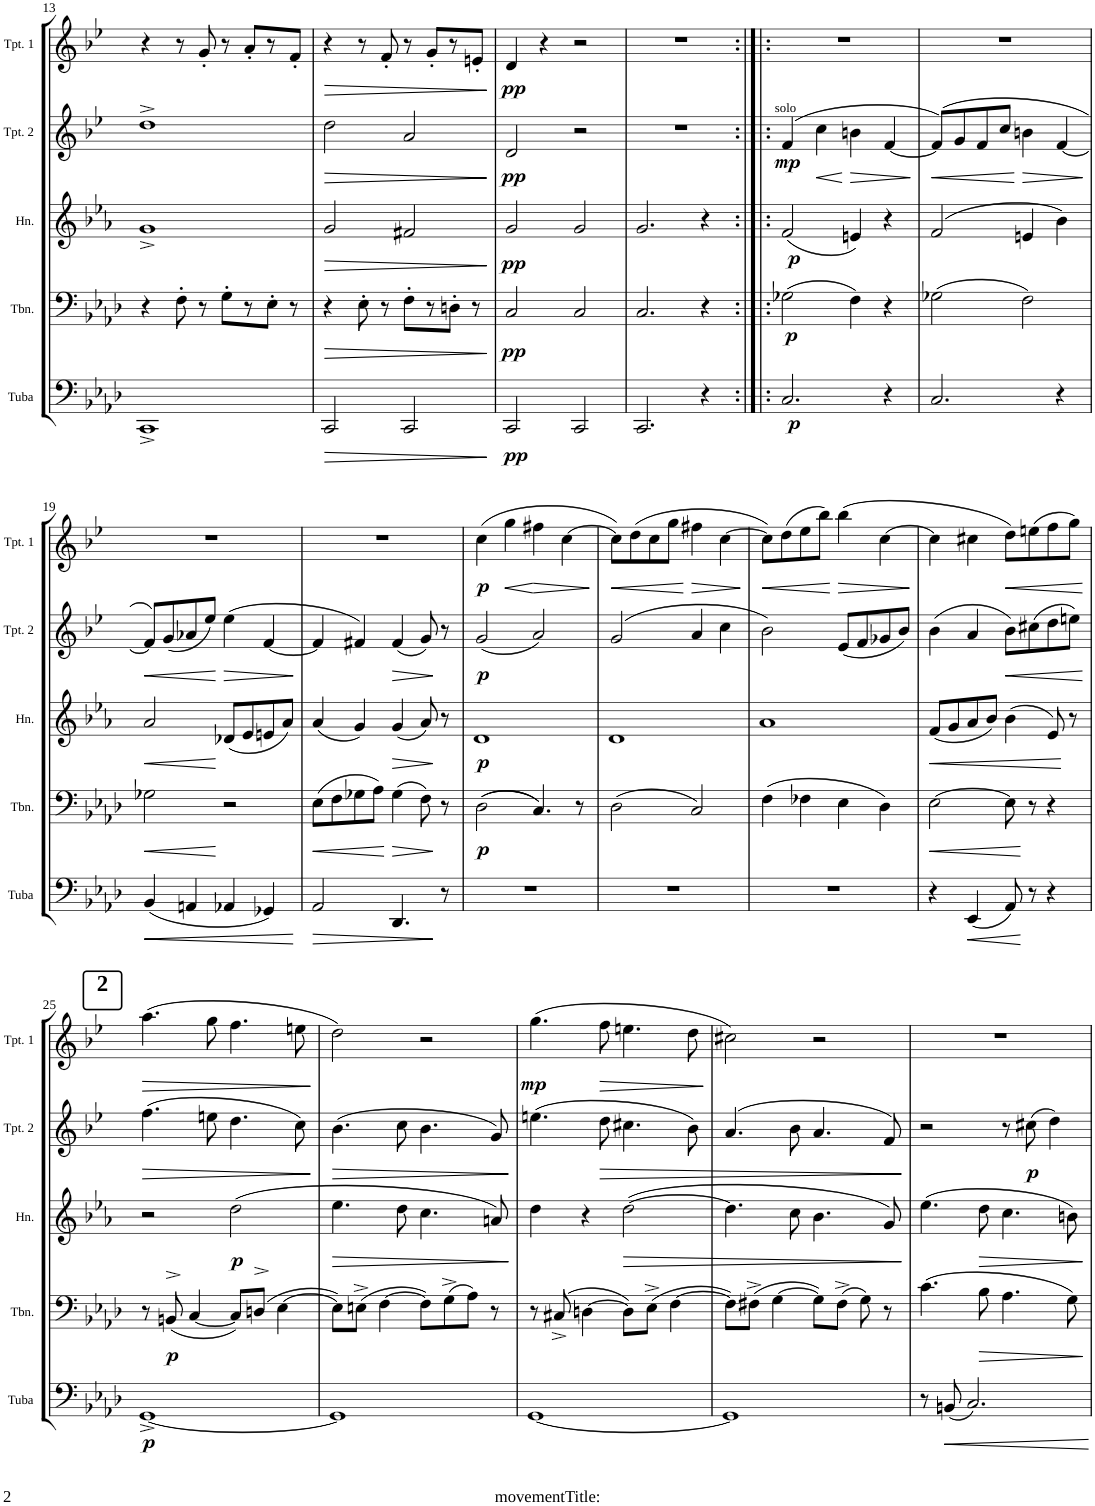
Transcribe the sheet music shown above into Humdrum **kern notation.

**kern	**dynam	**kern	**dynam	**kern	**dynam	**kern	**dynam	**kern	**dynam
*part5	*part5	*part4	*part4	*part3	*part3	*part2	*part2	*part1	*part1
*staff5	*staff5	*staff4	*staff4	*staff3	*staff3	*staff2	*staff2	*staff1	*staff1
*I"Tuba	*	*I"Trombone	*	*I"Horn in F	*	*I"Trumpet 2	*	*I"Trumpet 1	*
*I'Tuba	*	*I'Tbn.	*	*I'Hn.	*	*I'Tpt. 2	*	*I'Tpt. 1	*
!!LO:PB:g=z
*clefF4	*	*clefF4	*	*clefG2	*	*clefG2	*	*clefG2	*
*	*	*	*	*Trd4c7	*	*Trd1c2	*	*Trd1c2	*
*k[b-e-a-d-]	*	*k[b-e-a-d-]	*	*k[b-e-a-]	*	*k[b-e-]	*	*k[b-e-]	*
*M4/4	*	*M4/4	*	*M4/4	*	*M4/4	*	*M4/4	*
*met(c)	*	*met(c)	*	*met(c)	*	*met(c)	*	*met(c)	*
=13	=13	=13	=13	=13	=13	=13	=13	=13	=13
1CC^	.	4r	.	1g^	.	1dd^	.	4r	.
.	.	8F'\	.	.	.	.	.	8r	.
.	.	8r	.	.	.	.	.	8g'/	.
.	.	8G'\L	.	.	.	.	.	8r	.
.	.	8r	.	.	.	.	.	8a'/L	.
.	.	8E-'\J	.	.	.	.	.	8r	.
.	.	8r	.	.	.	.	.	8f'/J	.
=14	=14	=14	=14	=14	=14	=14	=14	=14	=14
!	!LO:HP:b	!	!LO:HP:b	!	!LO:HP:b	!	!LO:HP:b	!	!LO:HP:b
2CC/	>	4r	>	2g/	>	2dd\	>	4r	>
.	.	8E-'\	.	.	.	.	.	8r	.
.	.	8r	.	.	.	.	.	8f'/	.
2CC/	.	8F'\L	.	2f#X/	.	2a/	.	8r	.
.	.	8r	.	.	.	.	.	8g'/L	.
.	.	8Dn'\J	.	.	.	.	.	8r	.
.	.	8r	.	.	.	.	.	8en'/J	.
.	]	.	]	.	]	.	]	.	]
=15	=15	=15	=15	=15	=15	=15	=15	=15	=15
!	!LO:DY:b	!	!LO:DY:b	!	!LO:DY:b	!	!LO:DY:b	!	!LO:DY:b
2CC/	pp	2C/	pp	2g/	pp	2d/	pp	4d/	pp
.	.	.	.	.	.	.	.	4r	.
2CC/	.	2C/	.	2g/	.	2r	.	2r	.
=16	=16	=16	=16	=16	=16	=16	=16	=16	=16
2.CC/	.	2.C/	.	2.g/	.	1r	.	1r	.
4r	.	4r	.	4r	.	.	.	.	.
=17:|!|:	=17:|!|:	=17:|!|:	=17:|!|:	=17:|!|:	=17:|!|:	=17:|!|:	=17:|!|:	=17:|!|:	=17:|!|:
!	!	!	!	!	!	!LO:TX:a:t=solo	!	!	!
!	!LO:DY:b	!	!LO:DY:b	!	!LO:DY:b	!	!LO:DY:b	!	!
2.C/	p	2G-X\	p	2f/	p	4f/	mp	1r	.
!	!	!	!	!	!	!	!LO:HP:b	!	!
.	.	.	.	.	.	4cc\	<	.	.
!	!	!	!	!	!	!	!LO:HP:n=1:b	!	!
.	.	4F\	.	4en/	.	4bn\	[ >	.	.
4r	.	4r	.	4r	.	[4f/	.	.	.
.	.	.	.	.	.	.	]	.	.
=18	=18	=18	=18	=18	=18	=18	=18	=18	=18
!	!	!	!	!	!	!	!LO:HP:b	!	!
2.C/	.	2G-X\	.	2f/	.	8f/L]	<	1r	.
.	.	.	.	.	.	8g/	.	.	.
.	.	.	.	.	.	8f/	.	.	.
.	.	.	.	.	.	8cc/J	.	.	.
!	!	!	!	!	!	!	!LO:HP:n=1:b	!	!
.	.	2F\	.	4en/	.	4bn\	[ >	.	.
4r	.	.	.	4b-\	.	[4f/	.	.	.
.	.	.	.	.	.	.	]	.	.
!!LO:LB:g=z
=19	=19	=19	=19	=19	=19	=19	=19	=19	=19
!	!LO:HP:b	!	!LO:HP:b	!	!LO:HP:b	!	!LO:HP:b	!	!
4BB-/	<	2G-X\	<	2a-/	<	8f/L]	<	1r	.
.	.	.	.	.	.	8g/	.	.	.
4AAn/	.	.	.	.	.	8a-X/	.	.	.
.	.	.	.	.	.	8ee-/J	.	.	.
!	!	!	!	!	!	!	!LO:HP:n=1:b	!	!
4AA-X/	.	2r	[	8d-X/L	[	4ee-\	[ >	.	.
.	.	.	.	8e-/	.	.	.	.	.
4GG-X/	.	.	.	8en/	.	[4f/	.	.	.
.	.	.	.	8a-/J	.	.	.	.	.
.	[	.	.	.	.	.	]	.	.
=20	=20	=20	=20	=20	=20	=20	=20	=20	=20
!	!LO:HP:b	!	!LO:HP:b	!	!	!	!	!	!
2AA-/	>	8E-\L	<	4a-/	.	4f/]	.	1r	.
.	.	8F\	.	.	.	.	.	.	.
.	.	8G-X\	.	4g/	.	4f#X/	.	.	.
.	.	8A-\J	.	.	.	.	.	.	.
!	!	!	!LO:HP:n=1:b	!	!LO:HP:b	!	!LO:HP:b	!	!
4.DD-/	.	4G-\	[ >	4g/	>	4f#/	>	.	.
.	.	8F\	.	8a-/	.	8g/	.	.	.
8r	]	8r	]	8r	]	8r	]	.	.
=21	=21	=21	=21	=21	=21	=21	=21	=21	=21
!	!	!	!LO:DY:b	!	!LO:DY:b	!	!LO:DY:b	!	!LO:DY:b
1r	.	2D-\	p	1d	p	2g/	p	(4cc\	p
!	!	!	!	!	!	!	!	!	!LO:HP:b
.	.	.	.	.	.	.	.	4gg\	<
!	!	!	!	!	!	!	!	!	!LO:HP:n=1:b
.	.	4.C/	.	.	.	2a/	.	4ff#X\	[ >
.	.	.	.	.	.	.	.	[4cc\	.
.	.	8r	.	.	.	.	.	.	.
.	.	.	.	.	.	.	.	.	]
=22	=22	=22	=22	=22	=22	=22	=22	=22	=22
!	!	!	!	!	!	!	!	!	!LO:HP:b
1r	.	2D-\	.	1d	.	2g/	.	8cc\L])	<
.	.	.	.	.	.	.	.	(8dd\	.
.	.	.	.	.	.	.	.	8cc\	.
.	.	.	.	.	.	.	.	8gg\J	.
!	!	!	!	!	!	!	!	!	!LO:HP:n=1:b
.	.	2C/	.	.	.	4a/	.	4ff#X\	[ >
.	.	.	.	.	.	4cc\	.	[4cc\	.
.	.	.	.	.	.	.	.	.	]
=23	=23	=23	=23	=23	=23	=23	=23	=23	=23
!	!	!	!	!	!	!	!	!	!LO:HP:b
1r	.	4F\	.	1a-	.	2b-\	.	8cc\L])	<
.	.	.	.	.	.	.	.	(8dd\	.
.	.	4F-X\	.	.	.	.	.	8ee-\	.
.	.	.	.	.	.	.	.	8bb-\J)	.
!	!	!	!	!	!	!	!	!	!LO:HP:n=1:b
.	.	4E-\	.	.	.	8e-/L	.	(4bb-\	[ >
.	.	.	.	.	.	8f/	.	.	.
.	.	4D-\	.	.	.	8g-X/	.	[4cc\	.
.	.	.	.	.	.	8b-/J	.	.	.
.	.	.	.	.	.	.	.	.	]
=24	=24	=24	=24	=24	=24	=24	=24	=24	=24
!	!	!	!LO:HP:b	!	!LO:HP:b	!	!	!	!
4r	.	[2E-\	<	8f/L	<	4b-\	.	4cc\]	.
.	.	.	.	8g/	.	.	.	.	.
!	!LO:HP:b	!	!	!	!	!	!	!	!
4EE-/	<	.	.	8a-/	.	4a/	.	4cc#X\	.
.	.	.	.	8b-/J	.	.	.	.	.
!	!	!	!	!	!	!	!LO:HP:b	!	!LO:HP:b
8AA-/	.	8E-\]	.	4b-\	.	8b-\L	<	8dd\L)	<
8r	[	8r	[	.	.	8cc#X\	.	(8een\	.
4r	.	4r	.	8e-/	.	8dd\	.	8ff\	.
.	.	.	.	8r	[	8een\J	.	8gg\J)	.
.	.	.	.	.	.	.	[	.	[
!!LO:LB:g=z
!!LO:REH:place=s1:a:t=
!!LO:REH:place=s1:a:B:cj:fs=14:t=2
=25	=25	=25	=25	=25	=25	=25	=25	=25	=25
!	!LO:DY:b	!	!	!	!	!	!LO:HP:b	!	!LO:HP:b
[1GG^	p	8r	.	2r	.	4.ff\	>	(4.aa\	>
!	!	!	!LO:DY:b	!	!	!	!	!	!
.	.	8BBn^>/	p	.	.	.	.	.	.
.	.	[4C/	.	.	.	.	.	.	.
.	.	.	.	.	.	8een\	.	8gg\	.
!	!	!	!	!	!LO:DY:b	!	!	!	!
.	.	8C/L]	.	2dd\	p	4.dd\	.	4.ff\	.
.	.	8Dn^>/J	.	.	.	.	.	.	.
.	.	[4E-\	.	.	.	.	.	.	.
.	.	.	.	.	.	8cc\	.	8een\	.
.	.	.	.	.	.	.	]	.	]
=26	=26	=26	=26	=26	=26	=26	=26	=26	=26
!	!	!	!	!	!LO:HP:b	!	!LO:HP:b	!	!
1GG]	.	8E-\L]	.	4.ee-\	>	4.b-\	>	2dd\)	.
.	.	8En^\J	.	.	.	.	.	.	.
.	.	[4F\	.	.	.	.	.	.	.
.	.	.	.	8dd\	.	8cc\	.	.	.
.	.	8F\L]	.	4.cc\	.	4.b-\	.	2r	.
.	.	8G^\	.	.	.	.	.	.	.
.	.	8A-\J	.	.	.	.	.	.	.
.	.	8r	.	8an/	.	8g/	.	.	.
.	.	.	.	.	]	.	]	.	.
=27	=27	=27	=27	=27	=27	=27	=27	=27	=27
!	!	!	!	!	!	!	!	!	!LO:DY:b
[1GG	.	8r	.	4dd\	.	4.een\	.	(4.gg\	mp
.	.	8C#X^/	.	.	.	.	.	.	.
.	.	[4Dn\	.	4r	.	.	.	.	.
!	!	!	!	!	!	!	!LO:HP:b	!	!LO:HP:b
.	.	.	.	.	.	8dd\	>	8ff\	>
!	!	!	!	!	!LO:HP:b	!	!	!	!
.	.	8D\L]	.	[2dd\	>	4.cc#X\	.	4.een\	.
.	.	8E-^>\J	.	.	.	.	.	.	.
.	.	[4F\	.	.	.	.	.	.	.
.	.	.	.	.	.	8b-\	.	8dd\	.
.	.	.	.	.	.	.	.	.	]
=28	=28	=28	=28	=28	=28	=28	=28	=28	=28
1GG]	.	8F\L]	.	4.dd\]	.	4.a/	.	2cc#X\)	.
.	.	8F#X^>\J	.	.	.	.	.	.	.
.	.	[4G\	.	.	.	.	.	.	.
.	.	.	.	8cc\	.	8b-\	.	.	.
.	.	8G\L]	.	4.b-\	.	4.a/	.	2r	.
.	.	8F#^>\J	.	.	.	.	.	.	.
.	.	8G\	.	.	.	.	.	.	.
.	.	8r	.	8g/	.	8f/	.	.	.
.	.	.	.	.	]	.	]	.	.
=29	=29	=29	=29	=29	=29	=29	=29	=29	=29
8r	.	4.c\	.	4.ee-\	.	2r	.	1r	.
8BBn/	.	.	.	.	.	.	.	.	.
2.C/	.	.	.	.	.	.	.	.	.
!	!	!	!LO:HP:b	!	!LO:HP:b	!	!	!	!
.	.	8B-\	>	8dd\	>	.	.	.	.
.	.	4.A-\	.	4.cc\	.	8r	.	.	.
!	!	!	!	!	!	!	!LO:DY:b	!	!
.	.	.	.	.	.	8cc#X\	p	.	.
.	.	.	.	.	.	4dd\	.	.	.
.	.	8G\	.	8bn\	.	.	.	.	.
.	.	.	]	.	]	.	.	.	.
=	=	=	=	=	=	=	=	=	=
*-	*-	*-	*-	*-	*-	*-	*-	*-	*-
